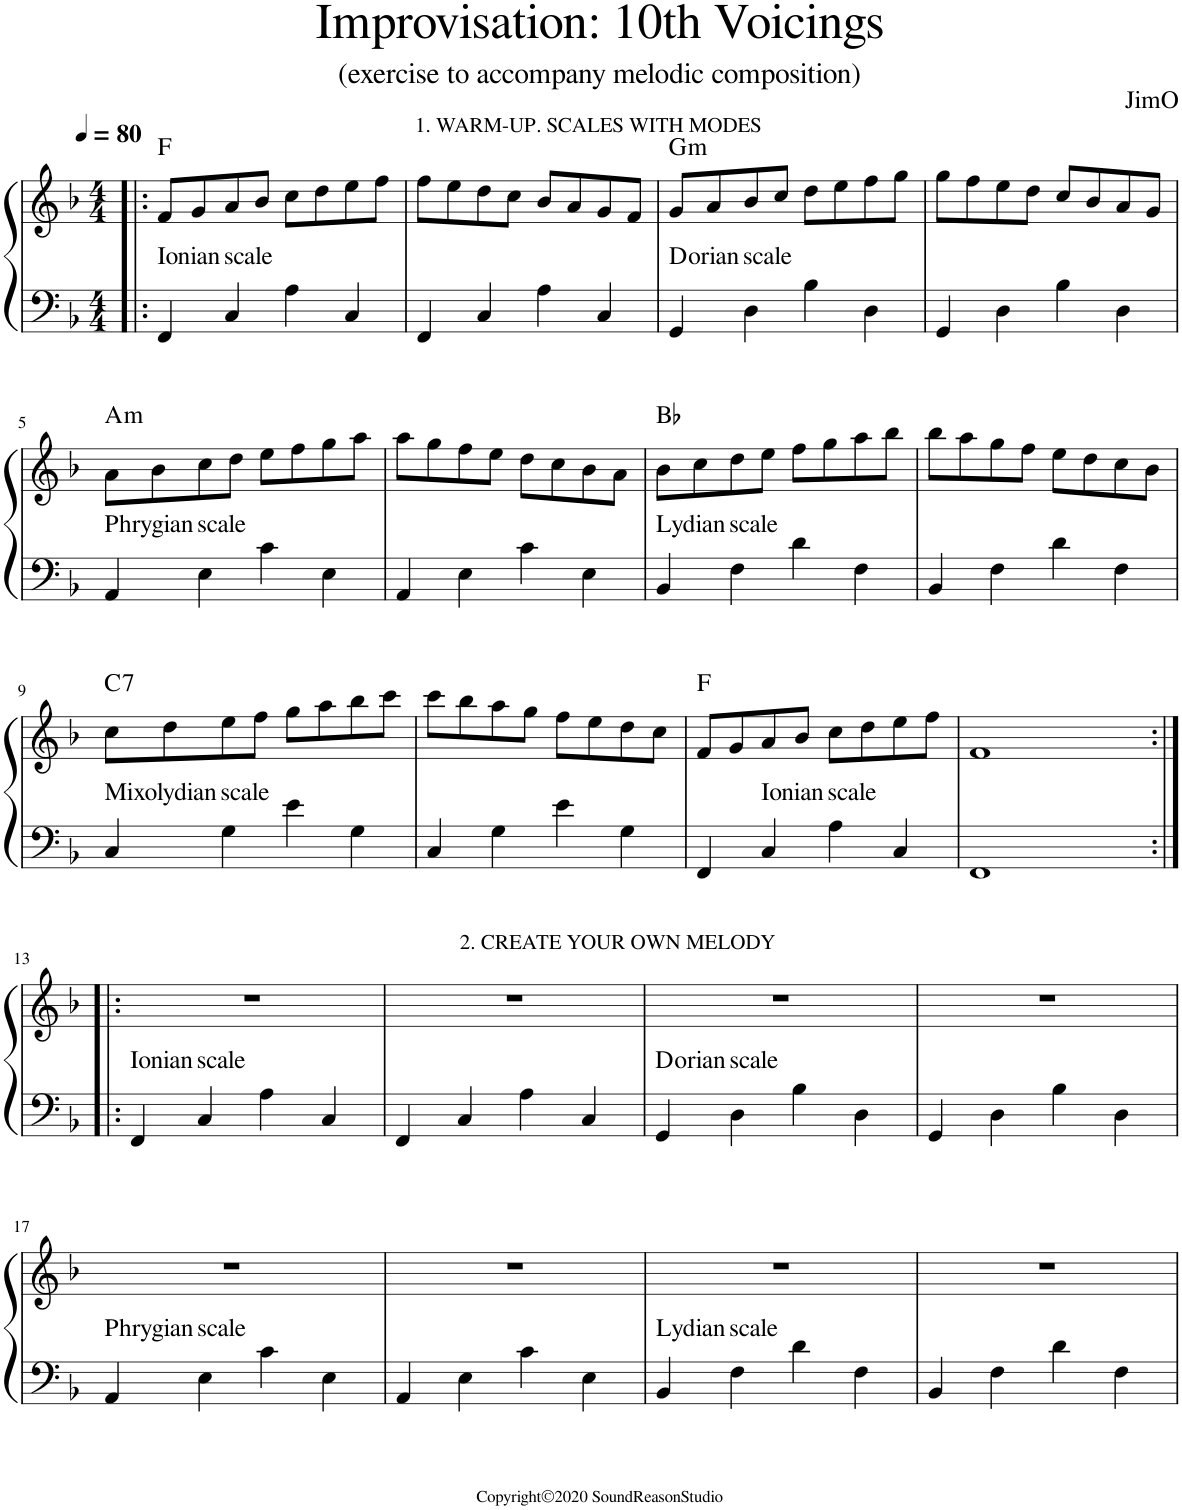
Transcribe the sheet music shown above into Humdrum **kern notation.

**kern	**kern	**harte
*part1	*part1	*part1
*staff2	*staff1	*
*I"Piano	*	*
*I'Pno.	*	*
*clefF4	*clefG2	*
*k[b-]	*k[b-]	*
*M4/4	*M4/4	*
*MM80	*MM80	*
=1!|:	=1!|:	=1!|:
!	!	!LO:H:n=2:kt=Ionian
4FF/	8f/L	F:maj N
.	8g/	.
!	!	!LO:H:kt=scale
4C/	8a/	N
.	8b-/J	.
4A\	8cc\L	.
.	8dd\	.
4C/	8ee\	.
.	8ff\J	.
=2	=2	=2
!	!LO:TX:a:t=1. WARM-UP. SCALES WITH MODES	!
4FF/	8ff\L	.
.	8ee\	.
4C/	8dd\	.
.	8cc\J	.
4A\	8b-/L	.
.	8a/	.
4C/	8g/	.
.	8f/J	.
=3	=3	=3
!	!	!LO:H:n=1:kt=m
4GG/	8g/L	G:min D:dim
.	8a/	.
!	!	!LO:H:kt=scale
4D\	8b-/	N
.	8cc/J	.
4B-\	8dd\L	.
.	8ee\	.
4D\	8ff\	.
.	8gg\J	.
=4	=4	=4
4GG/	8gg\L	.
.	8ff\	.
4D\	8ee\	.
.	8dd\J	.
4B-\	8cc/L	.
.	8b-/	.
4D\	8a/	.
.	8g/J	.
!!LO:LB:g=z
=5	=5	=5
!	!	!LO:H:n=1:kt=m
!	!	!LO:H:n=2:kt=Phrygian
4AA/	8a\L	A:min N
.	8b-\	.
!	!	!LO:H:kt=scale
4E\	8cc\	N
.	8dd\J	.
4c\	8ee\L	.
.	8ff\	.
4E\	8gg\	.
.	8aa\J	.
=6	=6	=6
4AA/	8aa\L	.
.	8gg\	.
4E\	8ff\	.
.	8ee\J	.
4c\	8dd\L	.
.	8cc\	.
4E\	8b-\	.
.	8a\J	.
=7	=7	=7
!	!	!LO:H:n=2:kt=Lydian
4BB-/	8b-\L	Bb:maj N
.	8cc\	.
!	!	!LO:H:kt=scale
4F\	8dd\	N
.	8ee\J	.
4d\	8ff\L	.
.	8gg\	.
4F\	8aa\	.
.	8bb-\J	.
=8	=8	=8
4BB-/	8bb-\L	.
.	8aa\	.
4F\	8gg\	.
.	8ff\J	.
4d\	8ee\L	.
.	8dd\	.
4F\	8cc\	.
.	8b-\J	.
!!LO:LB:g=z
=9	=9	=9
!	!	!LO:H:n=1:kt=7
!	!	!LO:H:n=2:kt=Mixolydian
4C/	8cc\L	C:7 N
.	8dd\	.
!	!	!LO:H:kt=scale
4G\	8ee\	N
.	8ff\J	.
4e\	8gg\L	.
.	8aa\	.
4G\	8bb-\	.
.	8ccc\J	.
=10	=10	=10
4C/	8ccc\L	.
.	8bb-\	.
4G\	8aa\	.
.	8gg\J	.
4e\	8ff\L	.
.	8ee\	.
4G\	8dd\	.
.	8cc\J	.
=11	=11	=11
4FF/	8f/L	F:maj
.	8g/	.
!	!	!LO:H:kt=Ionian
4C/	8a/	N
.	8b-/J	.
!	!	!LO:H:kt=scale
4A\	8cc\L	N
.	8dd\	.
4C/	8ee\	.
.	8ff\J	.
=12	=12	=12
1FF	1f	.
!!LO:LB:g=z
=13:|!|:	=13:|!|:	=13:|!|:
!	!	!LO:H:kt=Ionian
*	*^	*
4FF/	1r	4ryy	N
!	!	!	!LO:H:kt=scale
4C/	.	2.ryy	N
4A\	.	.	.
4C/	.	.	.
=14	=14	=14	=14
!	!LO:TX:a:t=2. CREATE YOUR OWN MELODY	!	!
*	*v	*v	*
4FF/	1r	.
4C/	.	.
4A\	.	.
4C/	.	.
=15	=15	=15
*	*^	*
4GG/	1r	4ryy	D:dim
!	!	!	!LO:H:kt=scale
4D\	.	2.ryy	N
4B-\	.	.	.
4D\	.	.	.
*	*v	*v	*
=16	=16	=16
4GG/	1r	.
4D\	.	.
4B-\	.	.
4D\	.	.
!!LO:LB:g=z
=17	=17	=17
!	!	!LO:H:kt=Phrygian
*	*^	*
4AA/	1r	4ryy	N
!	!	!	!LO:H:kt=scale
4E\	.	2.ryy	N
4c\	.	.	.
4E\	.	.	.
*	*v	*v	*
=18	=18	=18
4AA/	1r	.
4E\	.	.
4c\	.	.
4E\	.	.
=19	=19	=19
!	!	!LO:H:kt=Lydian
*	*^	*
4BB-/	1r	4ryy	N
!	!	!	!LO:H:kt=scale
4F\	.	2.ryy	N
4d\	.	.	.
4F\	.	.	.
*	*v	*v	*
=20	=20	=20
4BB-/	1r	.
4F\	.	.
4d\	.	.
4F\	.	.
=	=	=
*-	*-	*-
